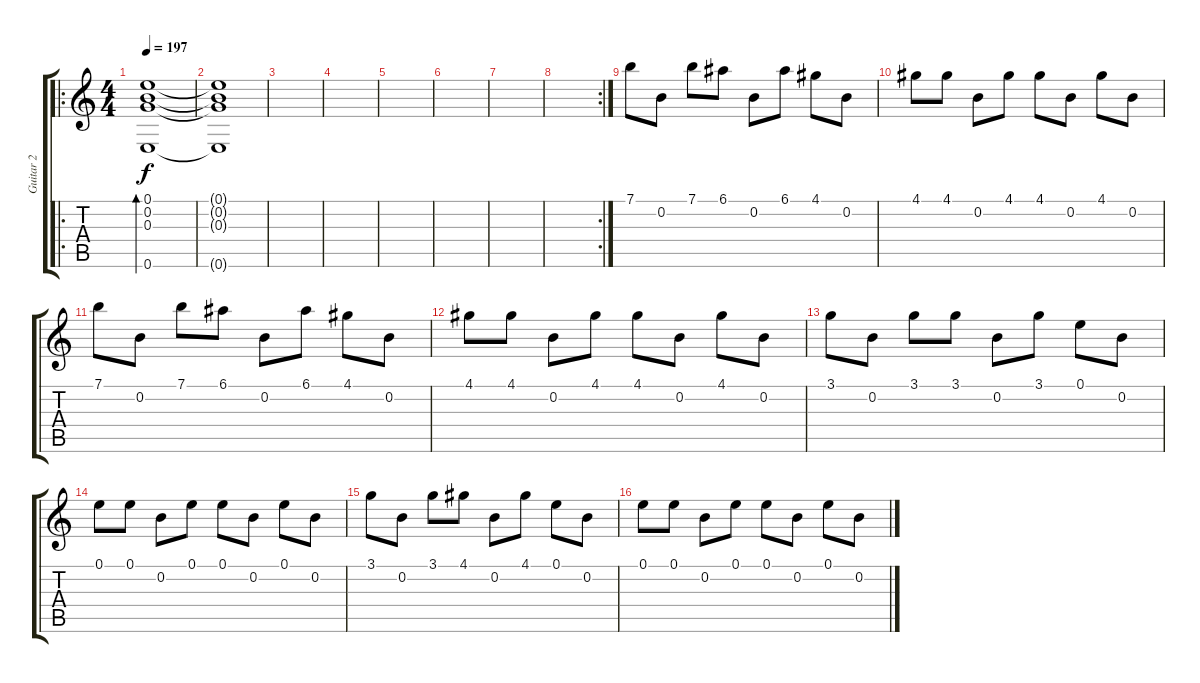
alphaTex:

\track ("Guitar 2" "Guitar 2") {instrument overdrivenguitar}
\staff {score tabs}
\tuning (E4 B3 G3 D3 A2 E2) {hide}
\ro
\ts (4 4)
\tempo 197
\clef g2
\ks c
(0.1 0.2 0.3 0.6).1{bd 240 dy f instrument acousticguitarsteel} |
(0.1{t} 0.2{t} 0.3{t} 0.6{t}).1 |
|
|
|
|
|
\rc 2
|
7.1.8{volume 16 balance 8 instrument overdrivenguitar} 0.2.8 7.1.8 6.1.8 0.2.8 6.1.8 4.1.8 0.2.8 |
4.1.8 4.1.8 0.2.8 4.1.8 4.1.8 0.2.8 4.1.8 0.2.8 |
7.1.8 0.2.8 7.1.8 6.1.8 0.2.8 6.1.8 4.1.8 0.2.8 |
4.1.8 4.1.8 0.2.8 4.1.8 4.1.8 0.2.8 4.1.8 0.2.8 |
3.1.8 0.2.8 3.1.8 3.1.8 0.2.8 3.1.8 0.1.8 0.2.8 |
0.1.8 0.1.8 0.2.8 0.1.8 0.1.8 0.2.8 0.1.8 0.2.8 |
3.1.8 0.2.8 3.1.8 4.1.8 0.2.8 4.1.8 0.1.8 0.2.8 |
0.1.8 0.1.8 0.2.8 0.1.8 0.1.8 0.2.8 0.1.8 0.2.8
